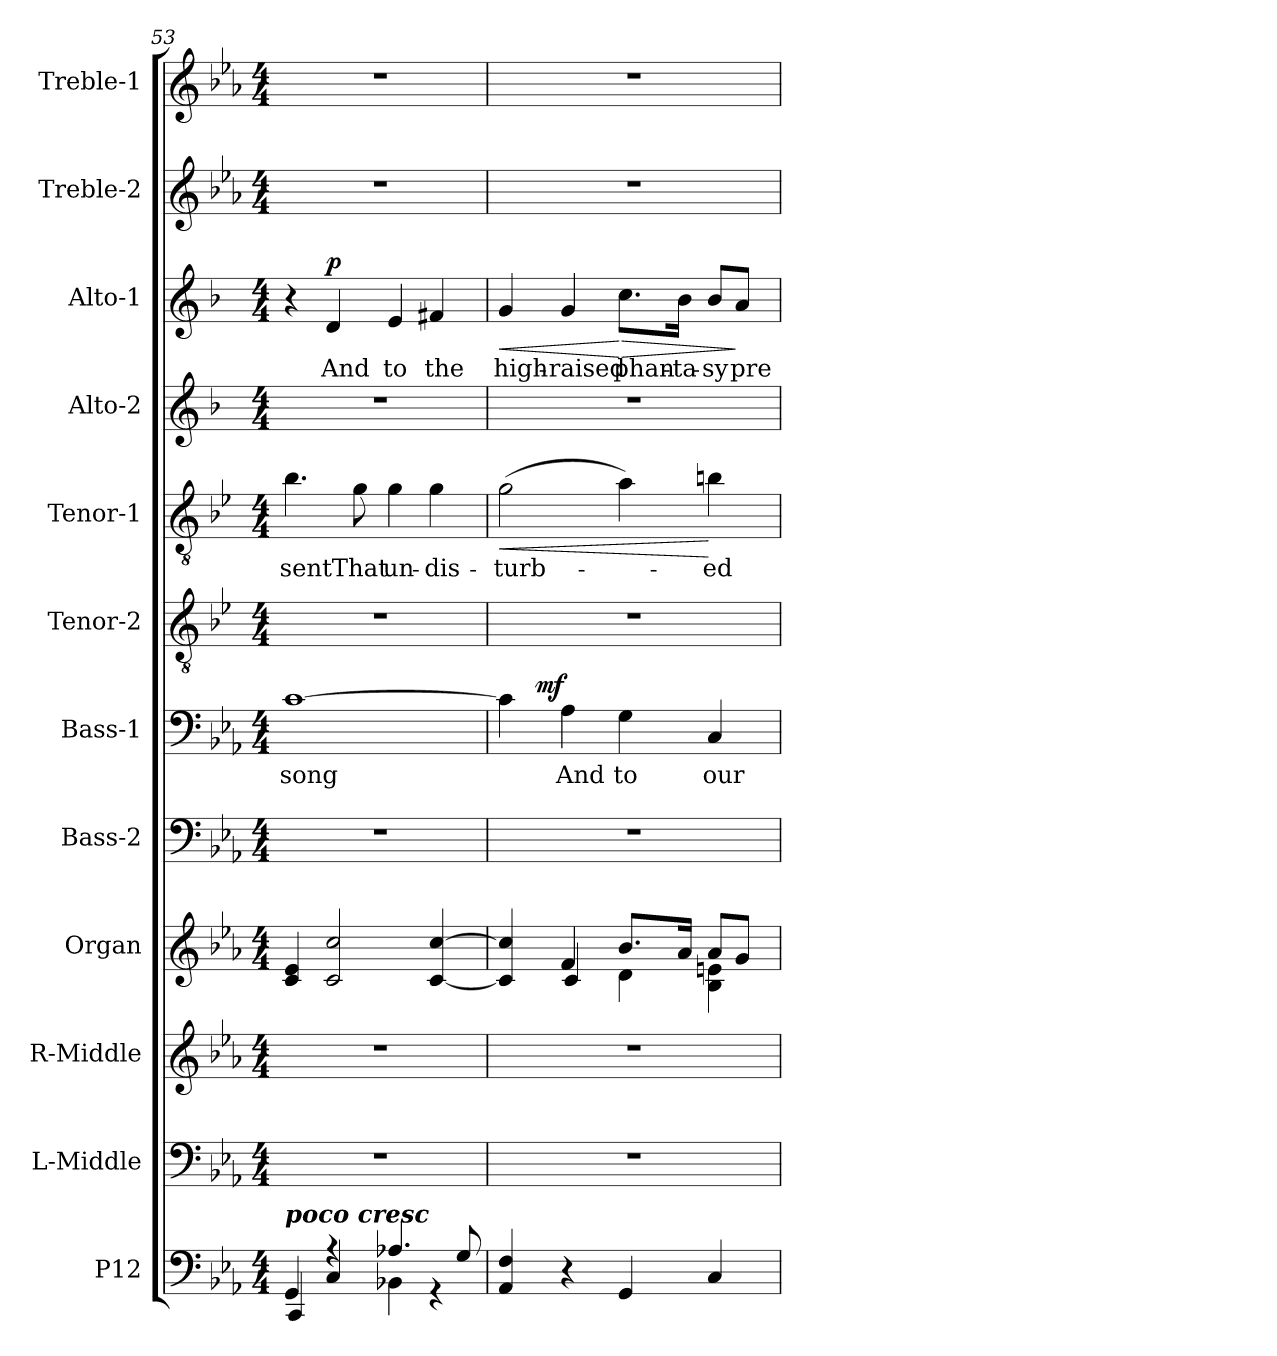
**kern	**kern	**kern	**kern	**kern	**kern	**text	**dynam	**kern	**kern	**text	**dynam	**kern	**kern	**text	**dynam	**kern	**kern
*part12	*part11	*part10	*part9	*part8	*part7	*part7	*part7	*part6	*part5	*part5	*part5	*part4	*part3	*part3	*part3	*part2	*part1
*staff12	*staff11	*staff10	*staff9	*staff8	*staff7	*staff7	*staff7	*staff6	*staff5	*staff5	*staff5	*staff4	*staff3	*staff3	*staff3	*staff2	*staff1
*I"P12	*I"L-Middle	*I"R-Middle	*I"Organ	*I"Bass-2	*I"Bass-1	*	*	*I"Tenor-2	*I"Tenor-1	*	*	*I"Alto-2	*I"Alto-1	*	*	*I"Treble-2	*I"Treble-1
*	*I'L-M	*	*	*I'B2:	*I'B:	*	*	*I'T2:	*I'T:	*	*	*I'A2:	*I'A:	*	*	*	*
*clefF4	*clefF4	*clefG2	*clefG2	*clefF4	*clefF4	*	*	*clefGv2	*clefGv2	*	*	*clefG2	*clefG2	*	*	*clefG2	*clefG2
*	*	*	*	*	*	*	*	*ITrd4c7	*ITrd4c7	*	*	*ITrd1c2	*ITrd1c2	*	*	*ITrd-7c-12	*ITrd-7c-12
*k[b-e-a-]	*k[b-e-a-]	*k[b-e-a-]	*k[b-e-a-]	*k[b-e-a-]	*k[b-e-a-]	*	*	*k[b-e-a-]	*k[b-e-a-]	*	*	*k[b-e-a-]	*k[b-e-a-]	*	*	*k[b-e-a-]	*k[b-e-a-]
*E-:	*E-:	*E-:	*E-:	*E-:	*E-:	*	*	*E-:	*E-:	*	*	*E-:	*E-:	*	*	*E-:	*E-:
*M4/4	*M4/4	*M4/4	*M4/4	*M4/4	*M4/4	*	*	*M4/4	*M4/4	*	*	*M4/4	*M4/4	*	*	*M4/4	*M4/4
=53	=53	=53	=53	=53	=53	=53	=53	=53	=53	=53	=53	=53	=53	=53	=53	=53	=53
*^	*	*	*	*	*	*	*	*	*	*	*	*	*	*	*	*	*
!	!	!	!	!	!	!	!LO:LY:b:color=#000000	!	!	!	!	!	!	!	!	!	!	!
!LO:TX:a:Bi:t=poco  cresc	!	!	!	!	!	!	!	!	!	!	!	!	!	!	!	!	!	!
!	!	!	!	!	!	!	!	!	!	!	!LO:LY:b:color=#000000	!	!	!	!	!	!	!
4GGi/	4CCi/	1r	1r	4ci/ 4e-i	1r	[1ci	song	.	1r	4.e-i\	-sent	.	1r	4r	.	.	1r	1r
!	!	!	!	!	!	!	!	!	!	!	!	!	!	!	!LO:LY:b:color=#000000	!	!	!
4r	4Ci/	.	.	2ci/ 2cci	.	.	.	.	.	.	.	.	.	4ci/	And	p	.	.
!	!	!	!	!	!	!	!	!	!	!	!LO:LY:b:color=#000000	!	!	!	!	!	!	!
.	.	.	.	.	.	.	.	.	.	8ci\	That	.	.	.	.	.	.	.
!	!	!	!	!	!	!	!	!	!	!	!LO:LY:b:color=#000000	!	!	!	!	!	!	!
!	!	!	!	!	!	!	!	!	!	!	!	!	!	!	!LO:LY:b:color=#000000	!	!	!
4.A-Xi/	4BB-Xi\	.	.	.	.	.	.	.	.	4ci\	un-	.	.	4di/	to	.	.	.
!	!	!	!	!	!	!	!	!	!	!	!LO:LY:b:color=#000000	!	!	!	!	!	!	!
!	!	!	!	!	!	!	!	!	!	!	!	!	!	!	!LO:LY:b:color=#000000	!	!	!
.	4r	.	.	[4ci/ [4cci	.	.	.	.	.	4ci\	-dis-	.	.	4eni/	the	.	.	.
8Gi/	.	.	.	.	.	.	.	.	.	.	.	.	.	.	.	.	.	.
*v	*v	*	*	*	*	*	*	*	*	*	*	*	*	*	*	*	*	*
=54	=54	=54	=54	=54	=54	=54	=54	=54	=54	=54	=54	=54	=54	=54	=54	=54	=54
*	*	*	*^	*	*	*	*	*	*	*	*	*	*	*	*	*	*
!	!	!	!	!	!	!	!	!	!	!	!LO:LY:b:color=#000000	!LO:HP:b	!	!	!	!	!	!
!	!	!	!	!	!	!	!	!	!	!	!	!	!	!	!LO:LY:b:color=#000000	!LO:HP:b	!	!
*	*	*	*	*	*	*^	*	*	*	*	*	*	*	*	*	*	*	*
4AA-i/ 4Fi	1r	1r	4ci/] 4cci]	4ryy	1r	4ci\]	8ryy	.	.	1r	(2ci\	-turb-	<	1r	4fi/	high-	<	1r	1r
.	.	.	.	.	.	.	64ryy	.	.	.	.	.	.	.	.	.	.	.	.
.	.	.	.	.	.	.	256ryy	.	.	.	.	.	.	.	.	.	.	.	.
.	.	.	.	.	.	.	2ryy	.	mf	.	.	.	.	.	.	.	.	.	.
!	!	!	!	!	!	!	!	!LO:LY:b:color=#000000	!	!	!	!	!	!	!	!	!	!	!
!	!	!	!	!	!	!	!	!	!	!	!	!	!	!	!	!LO:LY:b:color=#000000	!	!	!
4r	.	.	4fi/	4ci/	.	4A-i\	.	And	.	.	.	.	.	.	4fi/	-raised	.	.	.
!	!	!	!	!	!	!	!	!LO:LY:b:color=#000000	!	!	!	!	!	!	!	!	!	!	!
!	!	!	!	!	!	!	!	!	!	!	!	!	!	!	!	!LO:LY:b:color=#000000	!LO:HP:n=1:b	!	!
4GGi/	.	.	4di\	8.b-i/L	.	4Gi\	.	to	.	.	4di\)	.	.	.	8.b-i\L	phan-	[ >	.	.
.	.	.	.	.	.	.	4ryy	.	.	.	.	.	.	.	.	.	.	.	.
!	!	!	!	!	!	!	!	!	!	!	!	!	!	!	!	!LO:LY:b:color=#000000	!	!	!
.	.	.	.	16a-i/Jk	.	.	.	.	.	.	.	.	.	.	16a-i\Jk	-ta-	.	.	.
!	!	!	!	!	!	!	!	!LO:LY:b:color=#000000	!	!	!	!	!	!	!	!	!	!	!
!	!	!	!	!	!	!	!	!	!	!	!	!LO:LY:b:color=#000000	!	!	!	!	!	!	!
!	!	!	!	!	!	!	!	!	!	!	!	!	!	!	!	!LO:LY:b:color=#000000	!	!	!
4Ci/	.	.	4B-i\ 4eni	8a-i/L	.	4Ci/	.	our	.	.	4eni\	-ed	[	.	8a-i/L	-sy	.	.	.
!	!	!	!	!	!	!	!	!	!	!	!	!	!	!	!	!LO:LY:b:color=#000000	!	!	!
.	.	.	.	8gi/J	.	.	.	.	.	.	.	.	.	.	8gi/J	pre-	]	.	.
.	.	.	.	.	.	.	16ryy	.	.	.	.	.	.	.	.	.	.	.	.
.	.	.	.	.	.	.	32ryy	.	.	.	.	.	.	.	.	.	.	.	.
.	.	.	.	.	.	.	128.ryy	.	.	.	.	.	.	.	.	.	.	.	.
*	*	*	*v	*v	*	*v	*v	*	*	*	*	*	*	*	*	*	*	*	*
=	=	=	=	=	=	=	=	=	=	=	=	=	=	=	=	=	=
*-	*-	*-	*-	*-	*-	*-	*-	*-	*-	*-	*-	*-	*-	*-	*-	*-	*-
